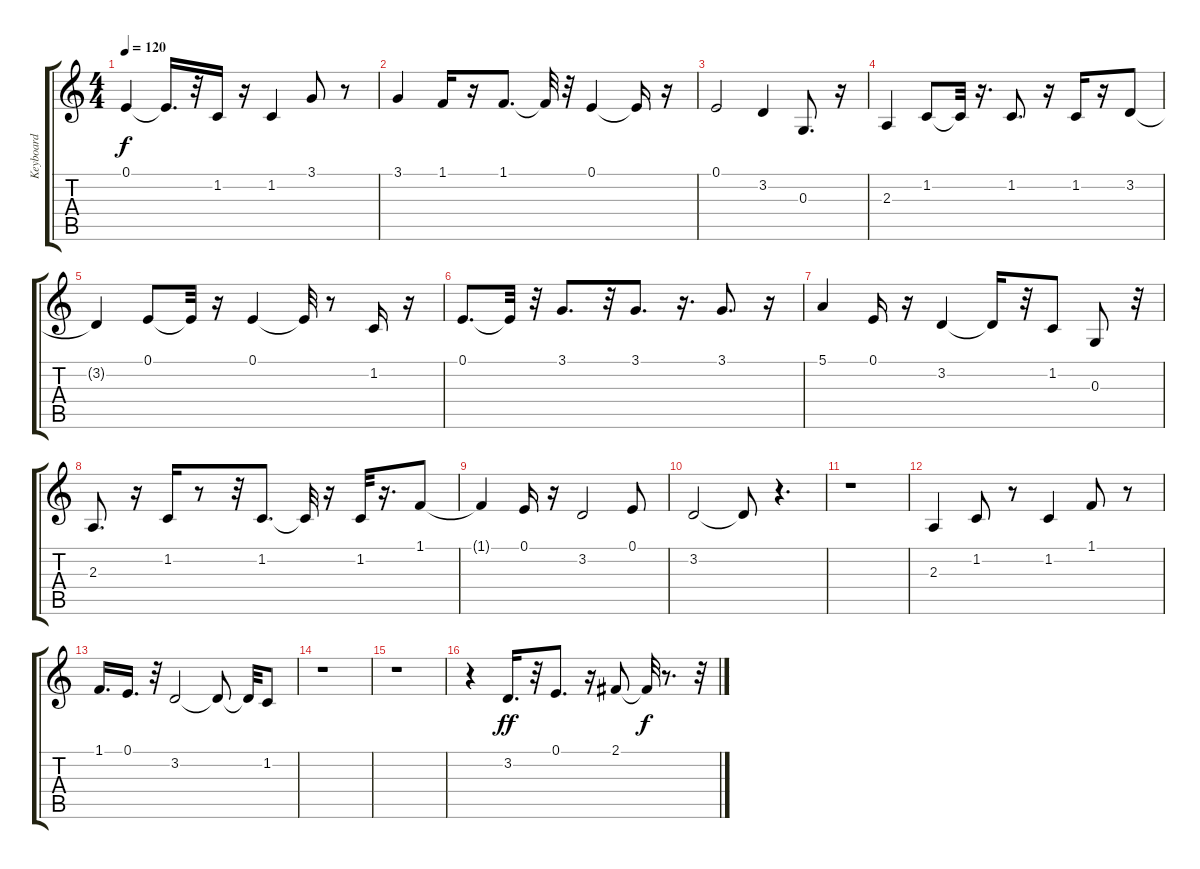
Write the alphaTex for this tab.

\track ("Keyboard" "Keyboard") {instrument fx4atmosphere}
\staff {score tabs}
\tuning (E4 B3 G3 D3 A2 E2) {hide}
\ts (4 4)
\tempo 120
\clef g2
\ks c
0.1{t}.4{dy f} 0.1{t}.16{d} r.32 1.2.16 r.16 1.2.4 3.1.8 r.8 |
3.1.4 1.1.16 r.16 1.1.8{d} 1.1{t}.32 r.32 0.1.4 0.1{t}.16 r.16 |
0.1.2 3.2.4 0.3.8{d} r.16 |
2.3.4 1.2.8 1.2{t}.32 r.16{d} 1.2.8{d} r.16 1.2.16 r.16 3.2.8 |
3.2{t}.4 0.1.8 0.1{t}.32 r.16 0.1.4 0.1{t}.32 r.8 1.2.16 r.16 |
0.1.8{d} 0.1{t}.32 r.32 3.1.8{d} r.32 3.1.8{d} r.16{d} 3.1.8{d} r.16 |
5.1.4 0.1.16 r.16 3.2.4 3.2{t}.16 r.32 1.2.8 0.3.8 r.32 |
2.3.8{d} r.16 1.2.16 r.8 r.32 1.2.8{d} 1.2{t}.32 r.16 1.2.32 r.16{d} 1.1.8 |
1.1{t}.4 0.1.16 r.16 3.2.2 0.1.8 |
3.2.2 3.2{t}.8 r.4{d} |
r.1 |
2.3.4 1.2.8 r.8 1.2.4 1.1.8 r.8 |
1.1.16{d} 0.1.16{d} r.32 3.2.2 3.2{t}.8 3.2{t}.32 1.2.8 |
r.1 |
r.1 |
r.4 3.2.16{d dy ff} r.32 0.1.8{d} r.16 2.1.8 2.1{t}.32{dy f} r.8{d} r.32
